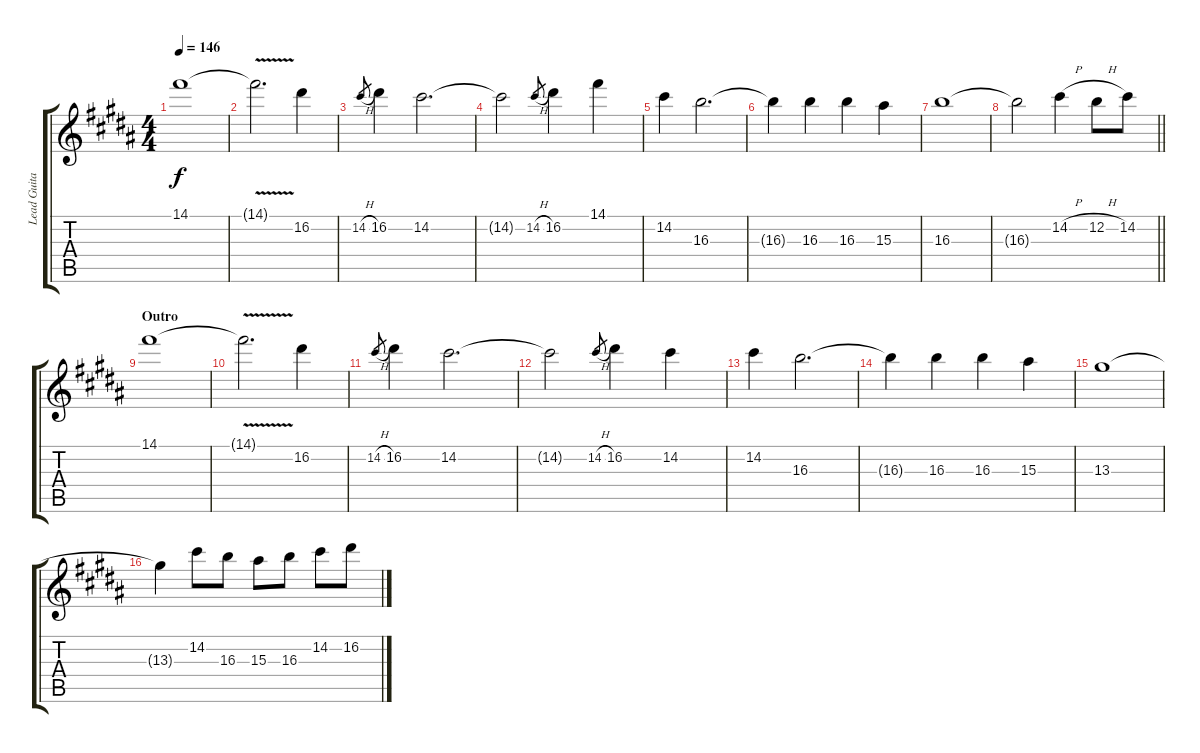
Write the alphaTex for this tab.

\track ("Lead Guitar" "Lead Guita") {instrument overdrivenguitar}
\staff {score tabs}
\tuning (E4 B3 G3 D3 A2 E2) {hide}
\ts (4 4)
\tempo 146
\clef g2
\ks b
14.1.1{dy f volume 13} |
14.1{v t}.2{d} 16.2.4 |
14.2{h}.8{gr} 16.2.4 14.2.2{d} |
14.2{t}.2 14.2{h}.8{gr} 16.2.4 14.1.4 |
14.2.4 16.3.2{d} |
16.3{t}.4 16.3.4 16.3.4 15.3.4 |
16.3.1 |
\barLineRight lightlight
16.3{t}.2 14.2{h}.4 12.2{h}.8 14.2.8 |
\section ("" "Outro")
14.1.1{volume 10} |
14.1{v t}.2{d} 16.2.4 |
14.2{h}.8{gr} 16.2.4 14.2.2{d} |
14.2{t}.2 14.2{h}.8{gr} 16.2.4 14.2.4 |
14.2.4{volume 7} 16.3.2{d} |
16.3{t}.4 16.3.4 16.3.4 15.3.4 |
13.3.1 |
13.3{t}.4 14.2.8 16.3.8 15.3.8 16.3.8 14.2.8 16.2.8
